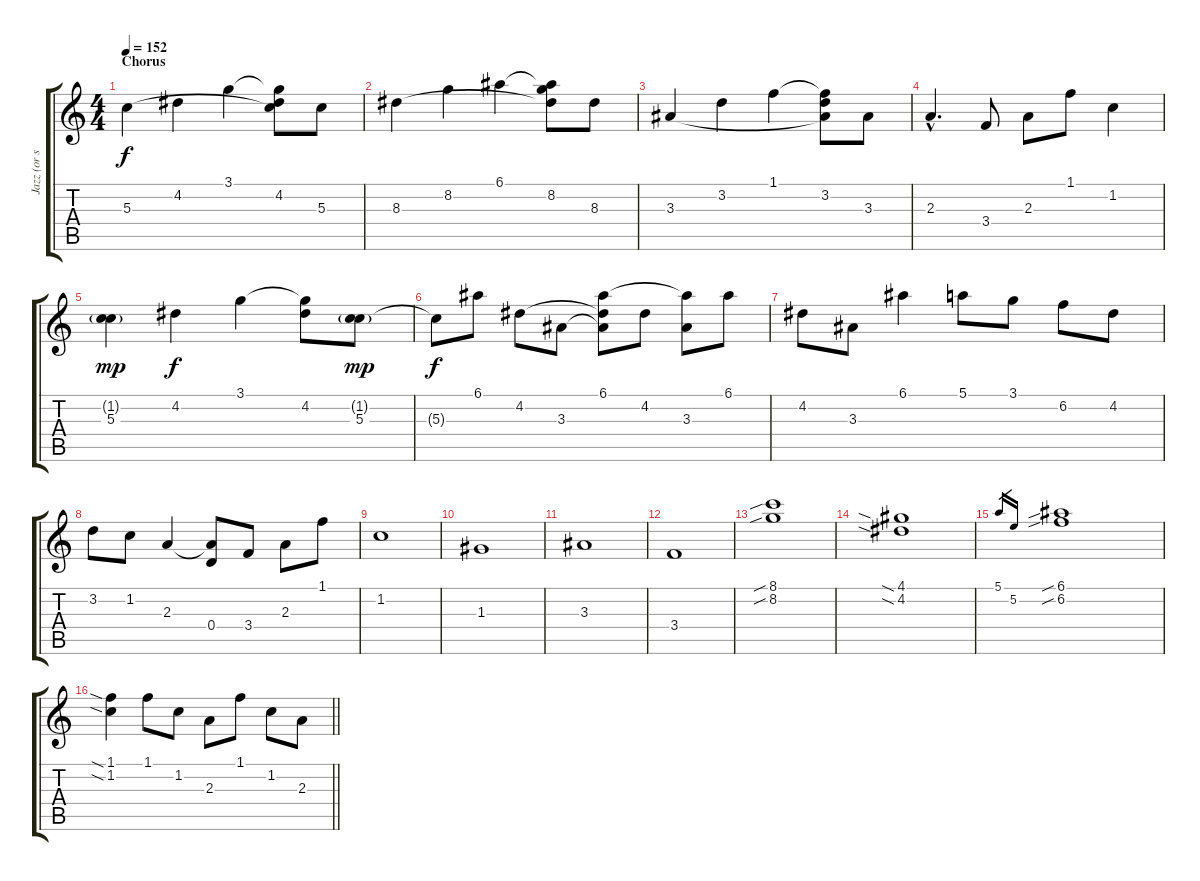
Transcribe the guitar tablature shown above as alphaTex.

\track ("Jazz (or synth)" "Jazz (or s") {instrument electricguitarjazz}
\staff {score tabs}
\tuning (E4 B3 G3 D3 A2 E2) {hide}
\ts (4 4)
\section ("" "Chorus")
\tempo 152
\clef g2
\ks c
5.3.4{dy f} 4.2.4 3.1.4 (3.1{t} 4.2 5.3{t}).8 5.3.8 |
8.3.4 8.2.4 6.1.4 (6.1{t} 8.2 8.3{t}).8 8.3.8 |
3.3.4 3.2.4 1.1.4 (1.1{t} 3.2 3.3{t}).8 3.3.8 |
2.3{hac}.4{d} 3.4.8 2.3.8 1.1.8 1.2.4 |
(1.2{g} 5.3).4{dy mp} 4.2.4{dy f} 3.1.4 (3.1{t} 4.2).8 (1.2{g} 5.3).8{dy mp} |
5.3{t}.8{dy f} 6.1.8 4.2.8 3.3.8 (6.1 4.2{t} 3.3{t}).8 4.2.8 (6.1{t} 3.3).8 6.1.8 |
4.2.8 3.3.8 6.1.4 5.1.8 3.1.8 6.2.8 4.2.8 |
3.2.8 1.2.8 2.3.4 (2.3{t} 0.4).8 3.4.8 2.3.8 1.1.8 |
1.2.1 |
1.3.1 |
3.3.1 |
3.4.1 |
(8.1{sib} 8.2{sib}).1 |
(4.1{sia} 4.2{sia}).1 |
5.1.16{gr} 5.2.16{gr} (6.1{sib} 6.2{sib}).1 |
\barLineRight lightlight
(1.1{sia} 1.2{sia}).4 1.1.8 1.2.8 2.3.8 1.1.8 1.2.8 2.3.8
